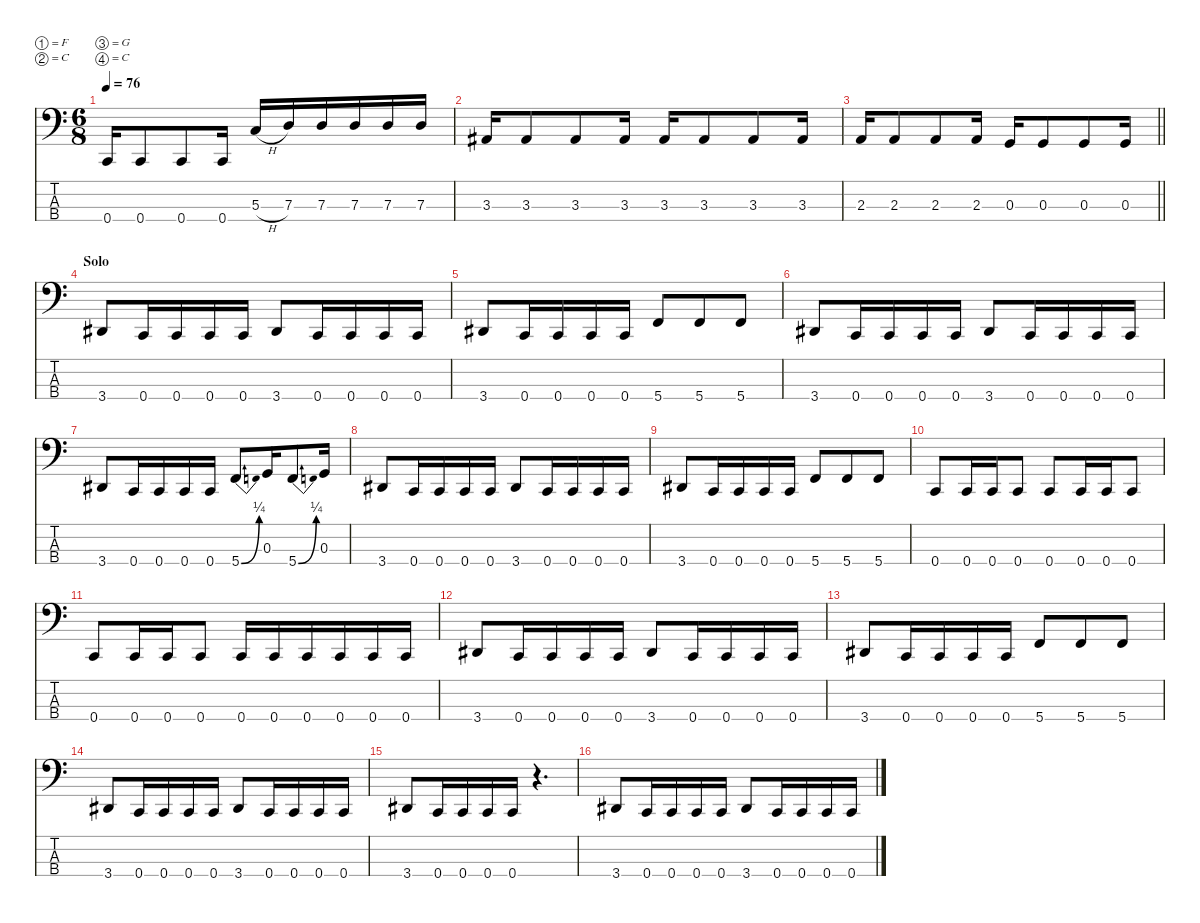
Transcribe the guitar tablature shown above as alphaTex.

\defaultSystemsLayout 4
\hideDynamics
\bracketExtendMode nobrackets
\singleTrackTrackNamePolicy hidden
\multiTrackTrackNamePolicy hidden
\firstSystemTrackNameMode fullname
\firstSystemTrackNameOrientation horizontal
\otherSystemsTrackNameOrientation horizontal
\track ("Bass (arr. 4 string)" "el.bs.") {instrument electricbassfinger}
\staff {score tabs}
\tuning (F2 C2 G1 C1)
\ts (6 8)
\tempo 76
\clef f4
\ks c
0.4.16{dy f beam Up} 0.4.8{beam Up} 0.4.8{beam Up} 0.4.16{beam Up} 5.3{h}.16{beam Up} 7.3.16{beam Up} 7.3.16{beam Up} 7.3.16{beam Up} 7.3.16{beam Up} 7.3.16{beam Up} |
3.3{acc #}.16{beam Up} 3.3{acc #}.8{beam Up} 3.3{acc #}.8{beam Up} 3.3{acc #}.16{beam Up} 3.3{acc #}.16{beam Up} 3.3{acc #}.8{beam Up} 3.3{acc #}.8{beam Up} 3.3{acc #}.16{beam Up} |
\barLineRight lightlight
2.3.16{beam Up} 2.3.8{beam Up} 2.3.8{beam Up} 2.3.16{beam Up} 0.3.16{beam Up} 0.3.8{beam Up} 0.3.8{beam Up} 0.3.16{beam Up} |
\section ("" "Solo")
3.4{acc #}.8{beam Up} 0.4.16{beam Up} 0.4.16{beam Up} 0.4.16{beam Up} 0.4.16{beam Up} 3.4{acc #}.8{beam Up} 0.4.16{beam Up} 0.4.16{beam Up} 0.4.16{beam Up} 0.4.16{beam Up} |
3.4{acc #}.8{beam Up} 0.4.16{beam Up} 0.4.16{beam Up} 0.4.16{beam Up} 0.4.16{beam Up} 5.4.8{beam Up} 5.4.8{beam Up} 5.4.8{beam Up} |
3.4{acc #}.8{beam Up} 0.4.16{beam Up} 0.4.16{beam Up} 0.4.16{beam Up} 0.4.16{beam Up} 3.4{acc #}.8{beam Up} 0.4.16{beam Up} 0.4.16{beam Up} 0.4.16{beam Up} 0.4.16{beam Up} |
3.4{acc #}.8{beam Up} 0.4.16{beam Up} 0.4.16{beam Up} 0.4.16{beam Up} 0.4.16{beam Up} 5.4{be (bend 0 0 30 1)}.8{beam Up} 0.3.16{beam Up} 5.4{be (bend 0 0 30 1)}.8{beam Up} 0.3.16{beam Up} |
3.4{acc #}.8{beam Up} 0.4.16{beam Up} 0.4.16{beam Up} 0.4.16{beam Up} 0.4.16{beam Up} 3.4{acc #}.8{beam Up} 0.4.16{beam Up} 0.4.16{beam Up} 0.4.16{beam Up} 0.4.16{beam Up} |
3.4{acc #}.8{beam Up} 0.4.16{beam Up} 0.4.16{beam Up} 0.4.16{beam Up} 0.4.16{beam Up} 5.4.8{beam Up} 5.4.8{beam Up} 5.4.8{beam Up} |
0.4.8{beam Up} 0.4.16{beam Up} 0.4.16{beam Up} 0.4.8{beam Up} 0.4.8{beam Up} 0.4.16{beam Up} 0.4.16{beam Up} 0.4.8{beam Up} |
0.4.8{beam Up} 0.4.16{beam Up} 0.4.16{beam Up} 0.4.8{beam Up} 0.4.16{beam Up} 0.4.16{beam Up} 0.4.16{beam Up} 0.4.16{beam Up} 0.4.16{beam Up} 0.4.16{beam Up} |
3.4{acc #}.8{beam Up} 0.4.16{beam Up} 0.4.16{beam Up} 0.4.16{beam Up} 0.4.16{beam Up} 3.4{acc #}.8{beam Up} 0.4.16{beam Up} 0.4.16{beam Up} 0.4.16{beam Up} 0.4.16{beam Up} |
3.4{acc #}.8{beam Up} 0.4.16{beam Up} 0.4.16{beam Up} 0.4.16{beam Up} 0.4.16{beam Up} 5.4.8{beam Up} 5.4.8{beam Up} 5.4.8{beam Up} |
3.4{acc #}.8{beam Up} 0.4.16{beam Up} 0.4.16{beam Up} 0.4.16{beam Up} 0.4.16{beam Up} 3.4{acc #}.8{beam Up} 0.4.16{beam Up} 0.4.16{beam Up} 0.4.16{beam Up} 0.4.16{beam Up} |
3.4{acc #}.8{beam Up} 0.4.16{beam Up} 0.4.16{beam Up} 0.4.16{beam Up} 0.4.16{beam Up} r.4{d beam Up} |
3.4{acc #}.8{beam Up} 0.4.16{beam Up} 0.4.16{beam Up} 0.4.16{beam Up} 0.4.16{beam Up} 3.4{acc #}.8{beam Up} 0.4.16{beam Up} 0.4.16{beam Up} 0.4.16{beam Up} 0.4.16{beam Up}
